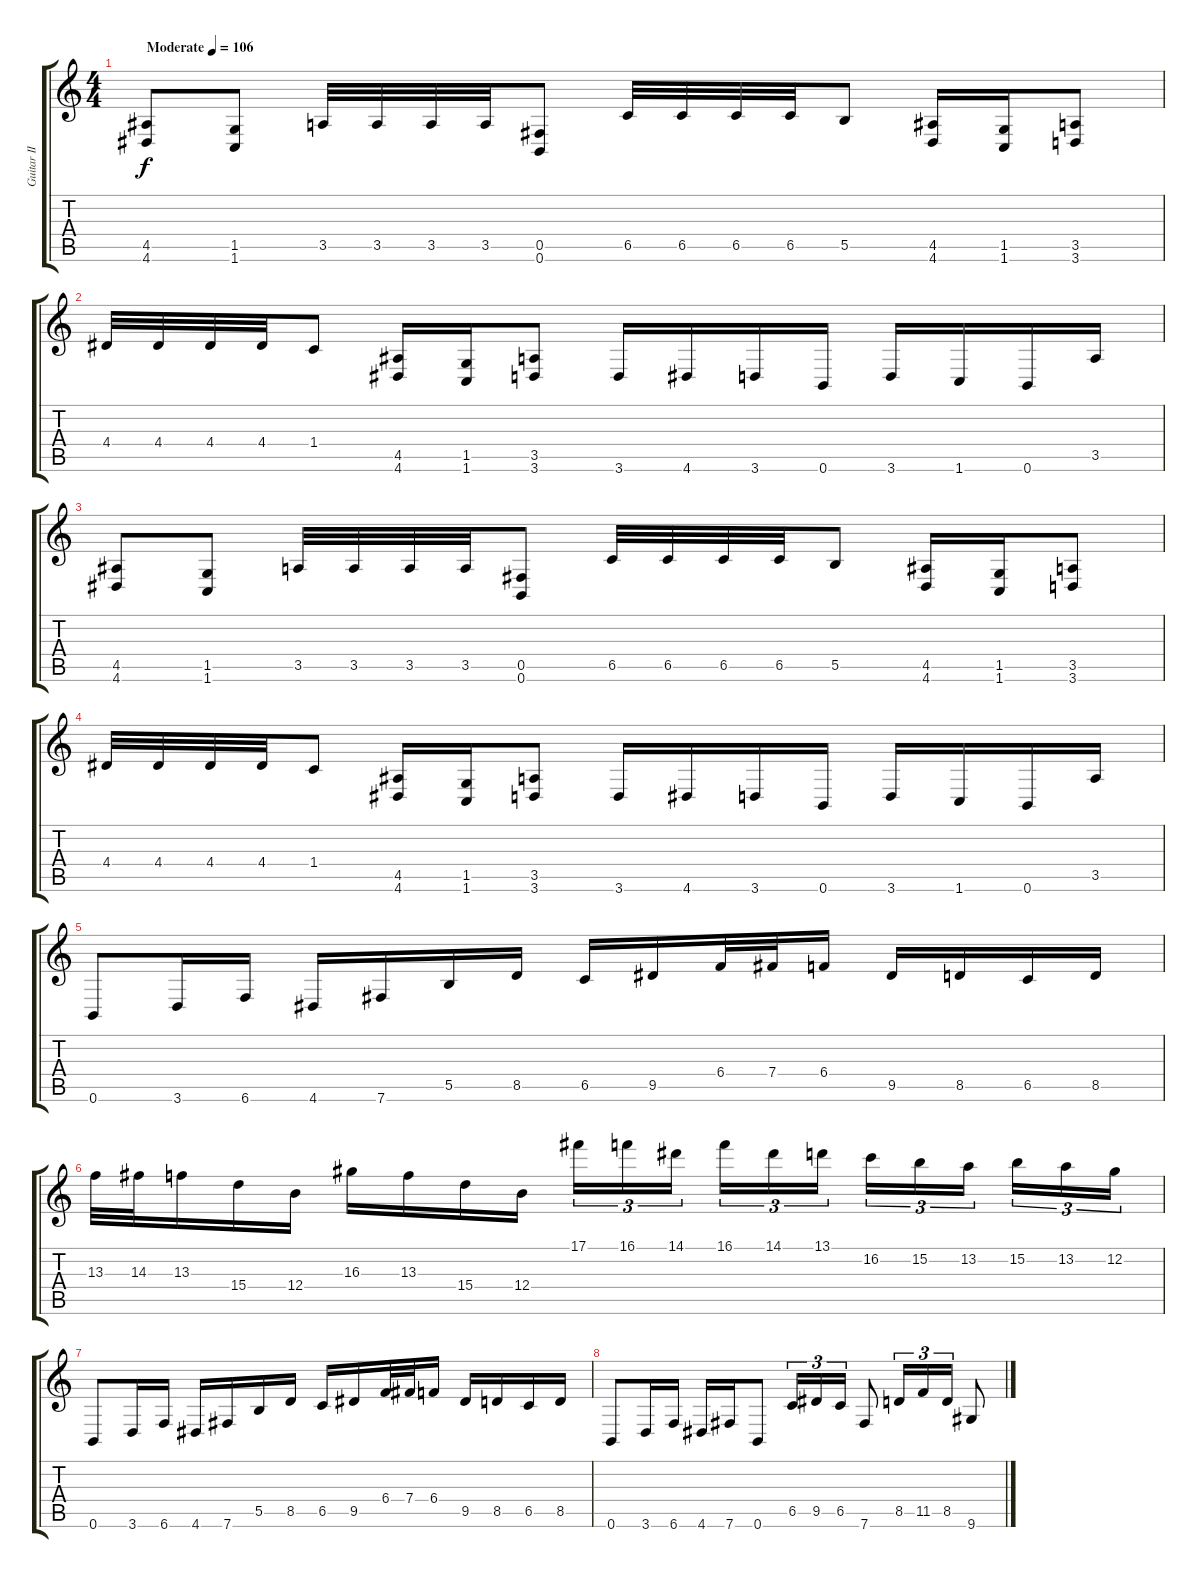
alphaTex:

\track ("Guitar II" "Guitar II") {instrument distortionguitar}
\staff {score tabs}
\tuning (Db4 Ab3 E3 B2 Gb2 B1) {hide}
\ts (4 4)
\tempo (106 "Moderate")
\clef g2
\ks c
(4.5 4.6).8{dy f instrument distortionguitar} (1.5 1.6).8 3.5.32 3.5.32 3.5.32 3.5.32 (0.5 0.6).8 6.5.32 6.5.32 6.5.32 6.5.32 5.5.8 (4.5 4.6).16 (1.5 1.6).16 (3.5 3.6).8 |
4.4.32 4.4.32 4.4.32 4.4.32 1.4.8 (4.5 4.6).16 (1.5 1.6).16 (3.5 3.6).8 3.6.16 4.6.16 3.6.16 0.6.16 3.6.16 1.6.16 0.6.16 3.5.16 |
(4.5 4.6).8 (1.5 1.6).8 3.5.32 3.5.32 3.5.32 3.5.32 (0.5 0.6).8 6.5.32 6.5.32 6.5.32 6.5.32 5.5.8 (4.5 4.6).16 (1.5 1.6).16 (3.5 3.6).8 |
4.4.32 4.4.32 4.4.32 4.4.32 1.4.8 (4.5 4.6).16 (1.5 1.6).16 (3.5 3.6).8 3.6.16 4.6.16 3.6.16 0.6.16 3.6.16 1.6.16 0.6.16 3.5.16 |
0.6.8 3.6.16 6.6.16 4.6.16 7.6.16 5.5.16 8.5.16 6.5.16 9.5.16 6.4.32 7.4.32 6.4.16 9.5.16 8.5.16 6.5.16 8.5.16 |
13.3.32 14.3.32 13.3.16 15.4.16 12.4.16 16.3.16 13.3.16 15.4.16 12.4.16 17.1.16{tu (3 2)} 16.1.16{tu (3 2)} 14.1.16{tu (3 2) beam splitsecondary} 16.1.16{tu (3 2)} 14.1.16{tu (3 2)} 13.1.16{tu (3 2)} 16.2.16{tu (3 2)} 15.2.16{tu (3 2)} 13.2.16{tu (3 2) beam splitsecondary} 15.2.16{tu (3 2)} 13.2.16{tu (3 2)} 12.2.16{tu (3 2)} |
0.6.8 3.6.16 6.6.16 4.6.16 7.6.16 5.5.16 8.5.16 6.5.16 9.5.16 6.4.32 7.4.32 6.4.16 9.5.16 8.5.16 6.5.16 8.5.16 |
0.6.8 3.6.16 6.6.16 4.6.16 7.6.16 0.6.8 6.5.16{tu (3 2)} 9.5.16{tu (3 2)} 6.5.16{tu (3 2)} 7.6.8 8.5.16{tu (3 2)} 11.5.16{tu (3 2)} 8.5.16{tu (3 2)} 9.6.8
